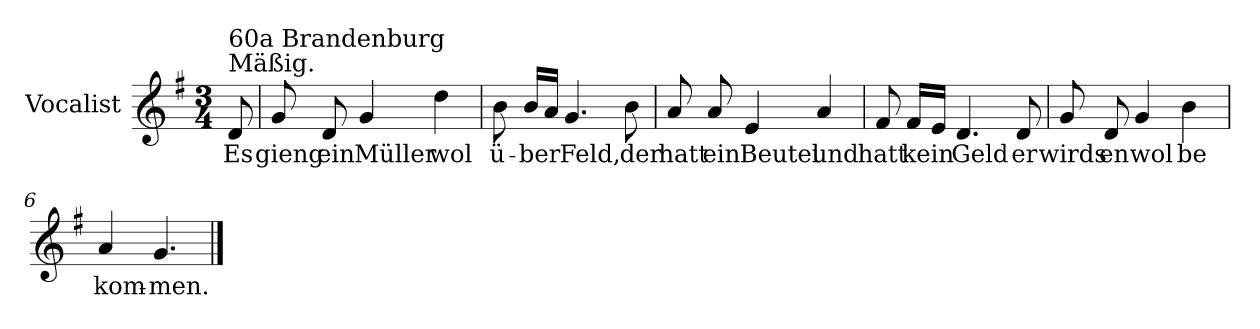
**kern	**text
*part1	*part1
*staff1	*staff1
*I"Vocalist	*
*k[f#]	*
*G:	*
*M3/4	*
=	=
!LO:TX:a:t=Mäßig.	!
!LO:TX:a:t=60a Brandenburg	!
8d	Es
=1	=1
8g	gieng
8d	ein
4g	Müller
4dd	wol
=2	=2
8b	ü-
16bLL	-ber
16aJJ	.
4.g	Feld,
8b	der
=3	=3
8a	hatt
8a	ein
4e	Beutel
4a	und
=4	=4
8f#	hatt
16f#LL	kein
16eJJ	.
4.d	Geld
8d	er
=5	=5
8g	wirds
8d	en
4g	wol
4b	be
=6	=6
4a	kom-
4.g	-men.
==	==
*-	*-
